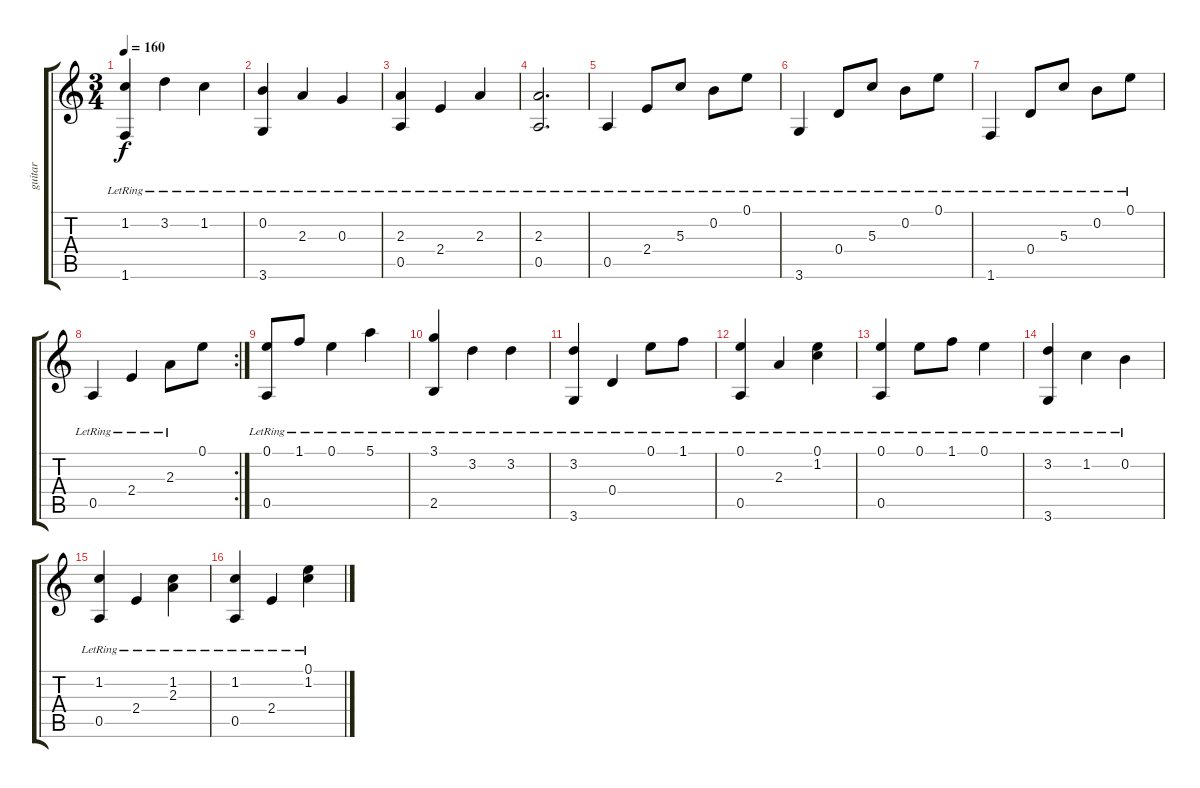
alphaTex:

\track ("guitar" "guitar") {instrument acousticguitarsteel}
\staff {score tabs}
\tuning (E4 B3 G3 D3 A2 E2) {hide}
\ts (3 4)
\tempo 160
\clef g2
\ks c
(1.2{lr} 1.6{lr}).4{lyrics (0 "") lyrics (1 "") lyrics (2 "") lyrics (3 "") lyrics (4 "") dy f} 3.2{lr}.4{lyrics (0 "") lyrics (1 "") lyrics (2 "") lyrics (3 "") lyrics (4 "")} 1.2{lr}.4{lyrics (0 "") lyrics (1 "") lyrics (2 "") lyrics (3 "") lyrics (4 "")} |
(0.2{lr} 3.6{lr}).4{lyrics (0 "") lyrics (1 "") lyrics (2 "") lyrics (3 "") lyrics (4 "")} 2.3{lr}.4{lyrics (0 "") lyrics (1 "") lyrics (2 "") lyrics (3 "") lyrics (4 "")} 0.3{lr}.4{lyrics (0 "") lyrics (1 "") lyrics (2 "") lyrics (3 "") lyrics (4 "")} |
(2.3{lr} 0.5{lr}).4{lyrics (0 "") lyrics (1 "") lyrics (2 "") lyrics (3 "") lyrics (4 "")} 2.4{lr}.4{lyrics (0 "") lyrics (1 "") lyrics (2 "") lyrics (3 "") lyrics (4 "")} 2.3{lr}.4{lyrics (0 "") lyrics (1 "") lyrics (2 "") lyrics (3 "") lyrics (4 "")} |
(2.3{lr} 0.5{lr}).2{d lyrics (0 "") lyrics (1 "") lyrics (2 "") lyrics (3 "") lyrics (4 "")} |
0.5{lr}.4{lyrics (0 "") lyrics (1 "") lyrics (2 "") lyrics (3 "") lyrics (4 "") balance 0 instrument electricguitarjazz} 2.4{lr}.8{lyrics (0 "") lyrics (1 "") lyrics (2 "") lyrics (3 "") lyrics (4 "")} 5.3{lr}.8{lyrics (0 "") lyrics (1 "") lyrics (2 "") lyrics (3 "") lyrics (4 "")} 0.2{lr}.8{lyrics (0 "") lyrics (1 "") lyrics (2 "") lyrics (3 "") lyrics (4 "")} 0.1{lr}.8{lyrics (0 "") lyrics (1 "") lyrics (2 "") lyrics (3 "") lyrics (4 "")} |
3.6{lr}.4{lyrics (0 "") lyrics (1 "") lyrics (2 "") lyrics (3 "") lyrics (4 "") balance 16} 0.4{lr}.8{lyrics (0 "") lyrics (1 "") lyrics (2 "") lyrics (3 "") lyrics (4 "")} 5.3{lr}.8{lyrics (0 "") lyrics (1 "") lyrics (2 "") lyrics (3 "") lyrics (4 "")} 0.2{lr}.8{lyrics (0 "") lyrics (1 "") lyrics (2 "") lyrics (3 "") lyrics (4 "")} 0.1{lr}.8{lyrics (0 "") lyrics (1 "") lyrics (2 "") lyrics (3 "") lyrics (4 "")} |
1.6{lr}.4{lyrics (0 "") lyrics (1 "") lyrics (2 "") lyrics (3 "") lyrics (4 "") balance 0} 0.4{lr}.8{lyrics (0 "") lyrics (1 "") lyrics (2 "") lyrics (3 "") lyrics (4 "")} 5.3{lr}.8{lyrics (0 "") lyrics (1 "") lyrics (2 "") lyrics (3 "") lyrics (4 "")} 0.2{lr}.8{lyrics (0 "") lyrics (1 "") lyrics (2 "") lyrics (3 "") lyrics (4 "")} 0.1{lr}.8{lyrics (0 "") lyrics (1 "") lyrics (2 "") lyrics (3 "") lyrics (4 "")} |
\rc 2
0.5{lr}.4{lyrics (0 "") lyrics (1 "") lyrics (2 "") lyrics (3 "") lyrics (4 "") balance 8} 2.4{lr}.4{lyrics (0 "") lyrics (1 "") lyrics (2 "") lyrics (3 "") lyrics (4 "")} 2.3{lr}.8{lyrics (0 "") lyrics (1 "") lyrics (2 "") lyrics (3 "") lyrics (4 "")} 0.1.8{lyrics (0 "") lyrics (1 "") lyrics (2 "") lyrics (3 "") lyrics (4 "")} |
(0.1{lr} 0.5{lr}).8{lyrics (0 "") lyrics (1 "") lyrics (2 "") lyrics (3 "") lyrics (4 "") balance 0} 1.1{lr}.8{lyrics (0 "") lyrics (1 "") lyrics (2 "") lyrics (3 "") lyrics (4 "")} 0.1{lr}.4{lyrics (0 "") lyrics (1 "") lyrics (2 "") lyrics (3 "") lyrics (4 "")} 5.1{lr}.4{lyrics (0 "") lyrics (1 "") lyrics (2 "") lyrics (3 "") lyrics (4 "")} |
(3.1{lr} 2.5{lr}).4{lyrics (0 "") lyrics (1 "") lyrics (2 "") lyrics (3 "") lyrics (4 "") balance 16} 3.2{lr}.4{lyrics (0 "") lyrics (1 "") lyrics (2 "") lyrics (3 "") lyrics (4 "")} 3.2{lr}.4{lyrics (0 "") lyrics (1 "") lyrics (2 "") lyrics (3 "") lyrics (4 "")} |
(3.2{lr} 3.6{lr}).4{lyrics (0 "") lyrics (1 "") lyrics (2 "") lyrics (3 "") lyrics (4 "")} 0.4{lr}.4{lyrics (0 "") lyrics (1 "") lyrics (2 "") lyrics (3 "") lyrics (4 "")} 0.1{lr}.8{lyrics (0 "") lyrics (1 "") lyrics (2 "") lyrics (3 "") lyrics (4 "")} 1.1{lr}.8{lyrics (0 "") lyrics (1 "") lyrics (2 "") lyrics (3 "") lyrics (4 "")} |
(0.1{lr} 0.5{lr}).4{lyrics (0 "") lyrics (1 "") lyrics (2 "") lyrics (3 "") lyrics (4 "") balance 0} 2.3{lr}.4{lyrics (0 "") lyrics (1 "") lyrics (2 "") lyrics (3 "") lyrics (4 "")} (0.1{lr} 1.2{lr}).4{lyrics (0 "") lyrics (1 "") lyrics (2 "") lyrics (3 "") lyrics (4 "")} |
(0.1{lr} 0.5{lr}).4{lyrics (0 "") lyrics (1 "") lyrics (2 "") lyrics (3 "") lyrics (4 "")} 0.1{lr}.8{lyrics (0 "") lyrics (1 "") lyrics (2 "") lyrics (3 "") lyrics (4 "")} 1.1{lr}.8{lyrics (0 "") lyrics (1 "") lyrics (2 "") lyrics (3 "") lyrics (4 "")} 0.1{lr}.4{lyrics (0 "") lyrics (1 "") lyrics (2 "") lyrics (3 "") lyrics (4 "")} |
(3.2{lr} 3.6{lr}).4{lyrics (0 "") lyrics (1 "") lyrics (2 "") lyrics (3 "") lyrics (4 "") balance 16} 1.2{lr}.4{lyrics (0 "") lyrics (1 "") lyrics (2 "") lyrics (3 "") lyrics (4 "")} 0.2{lr}.4{lyrics (0 "") lyrics (1 "") lyrics (2 "") lyrics (3 "") lyrics (4 "")} |
(1.2{lr} 0.5{lr}).4{lyrics (0 "") lyrics (1 "") lyrics (2 "") lyrics (3 "") lyrics (4 "")} 2.4{lr}.4{lyrics (0 "") lyrics (1 "") lyrics (2 "") lyrics (3 "") lyrics (4 "")} (1.2{lr} 2.3{lr}).4{lyrics (0 "") lyrics (1 "") lyrics (2 "") lyrics (3 "") lyrics (4 "")} |
(1.2{lr} 0.5{lr}).4{lyrics (0 "") lyrics (1 "") lyrics (2 "") lyrics (3 "") lyrics (4 "")} 2.4{lr}.4{lyrics (0 "") lyrics (1 "") lyrics (2 "") lyrics (3 "") lyrics (4 "")} (0.1{lr} 1.2{lr}).4{lyrics (0 "") lyrics (1 "") lyrics (2 "") lyrics (3 "") lyrics (4 "") balance 0}
